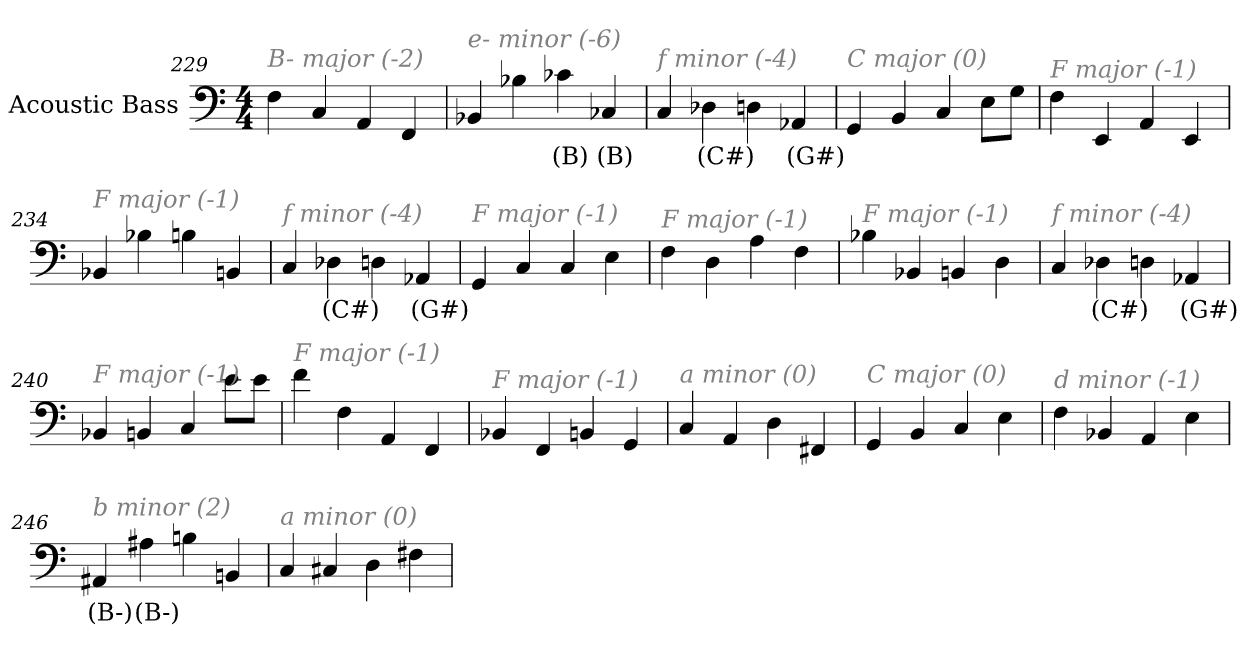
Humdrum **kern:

**kern	**text
*part1	*part1
*staff1	*staff1
*I"Acoustic Bass	*
*clefF4	*
*ITrd7c12	*
*k[]	*
*C:	*
*M4/4	*
=229	=229
!LO:TX:i:color=#808080:t=B- major (-2)	!
4FF	.
4CC	.
4AAA	.
4FFF	.
=230	=230
!LO:TX:i:color=#808080:t=e- minor (-6)	!
4BBB-X	.
4BB-X	.
4C-Xi	(B)
4CC-Xi	(B)
=231	=231
!LO:TX:i:color=#808080:t=f minor (-4)	!
4CC	.
4DD-Xi	(C#)
4DD	.
4AAA-Xi	(G#)
=232	=232
!LO:TX:i:color=#808080:t=C major (0)	!
4GGG	.
4BBB	.
4CC	.
8EEL	.
8GGJ	.
=233	=233
!LO:TX:i:color=#808080:t=F major (-1)	!
4FF	.
4EEE	.
4AAA	.
4EEE	.
=234	=234
!LO:TX:i:color=#808080:t=F major (-1)	!
4BBB-X	.
4BB-X	.
4BBn	.
4BBBn	.
=235	=235
!LO:TX:i:color=#808080:t=f minor (-4)	!
4CC	.
4DD-Xi	(C#)
4DD	.
4AAA-Xi	(G#)
=236	=236
!LO:TX:i:color=#808080:t=F major (-1)	!
4GGG	.
4CC	.
4CC	.
4EE	.
=237	=237
!LO:TX:i:color=#808080:t=F major (-1)	!
4FF	.
4DD	.
4AA	.
4FF	.
=238	=238
!LO:TX:i:color=#808080:t=F major (-1)	!
4BB-X	.
4BBB-X	.
4BBBn	.
4DD	.
=239	=239
!LO:TX:i:color=#808080:t=f minor (-4)	!
4CC	.
4DD-Xi	(C#)
4DD	.
4AAA-Xi	(G#)
=240	=240
!LO:TX:i:color=#808080:t=F major (-1)	!
4BBB-X	.
4BBBn	.
4CC	.
8EL	.
8EJ	.
=241	=241
!LO:TX:i:color=#808080:t=F major (-1)	!
4F	.
4FF	.
4AAA	.
4FFF	.
=242	=242
!LO:TX:i:color=#808080:t=F major (-1)	!
4BBB-X	.
4FFF	.
4BBBn	.
4GGG	.
=243	=243
!LO:TX:i:color=#808080:t=a minor (0)	!
4CC	.
4AAA	.
4DD	.
4FFF#X	.
=244	=244
!LO:TX:i:color=#808080:t=C major (0)	!
4GGG	.
4BBB	.
4CC	.
4EE	.
=245	=245
!LO:TX:i:color=#808080:t=d minor (-1)	!
4FF	.
4BBB-X	.
4AAA	.
4EE	.
=246	=246
!LO:TX:i:color=#808080:t=b minor (2)	!
4AAA#Xi	(B-)
4AA#Xi	(B-)
4BBn	.
4BBBn	.
=247	=247
!LO:TX:i:color=#808080:t=a minor (0)	!
4CC	.
4CC#X	.
4DD	.
4FF#X	.
=	=
*-	*-
